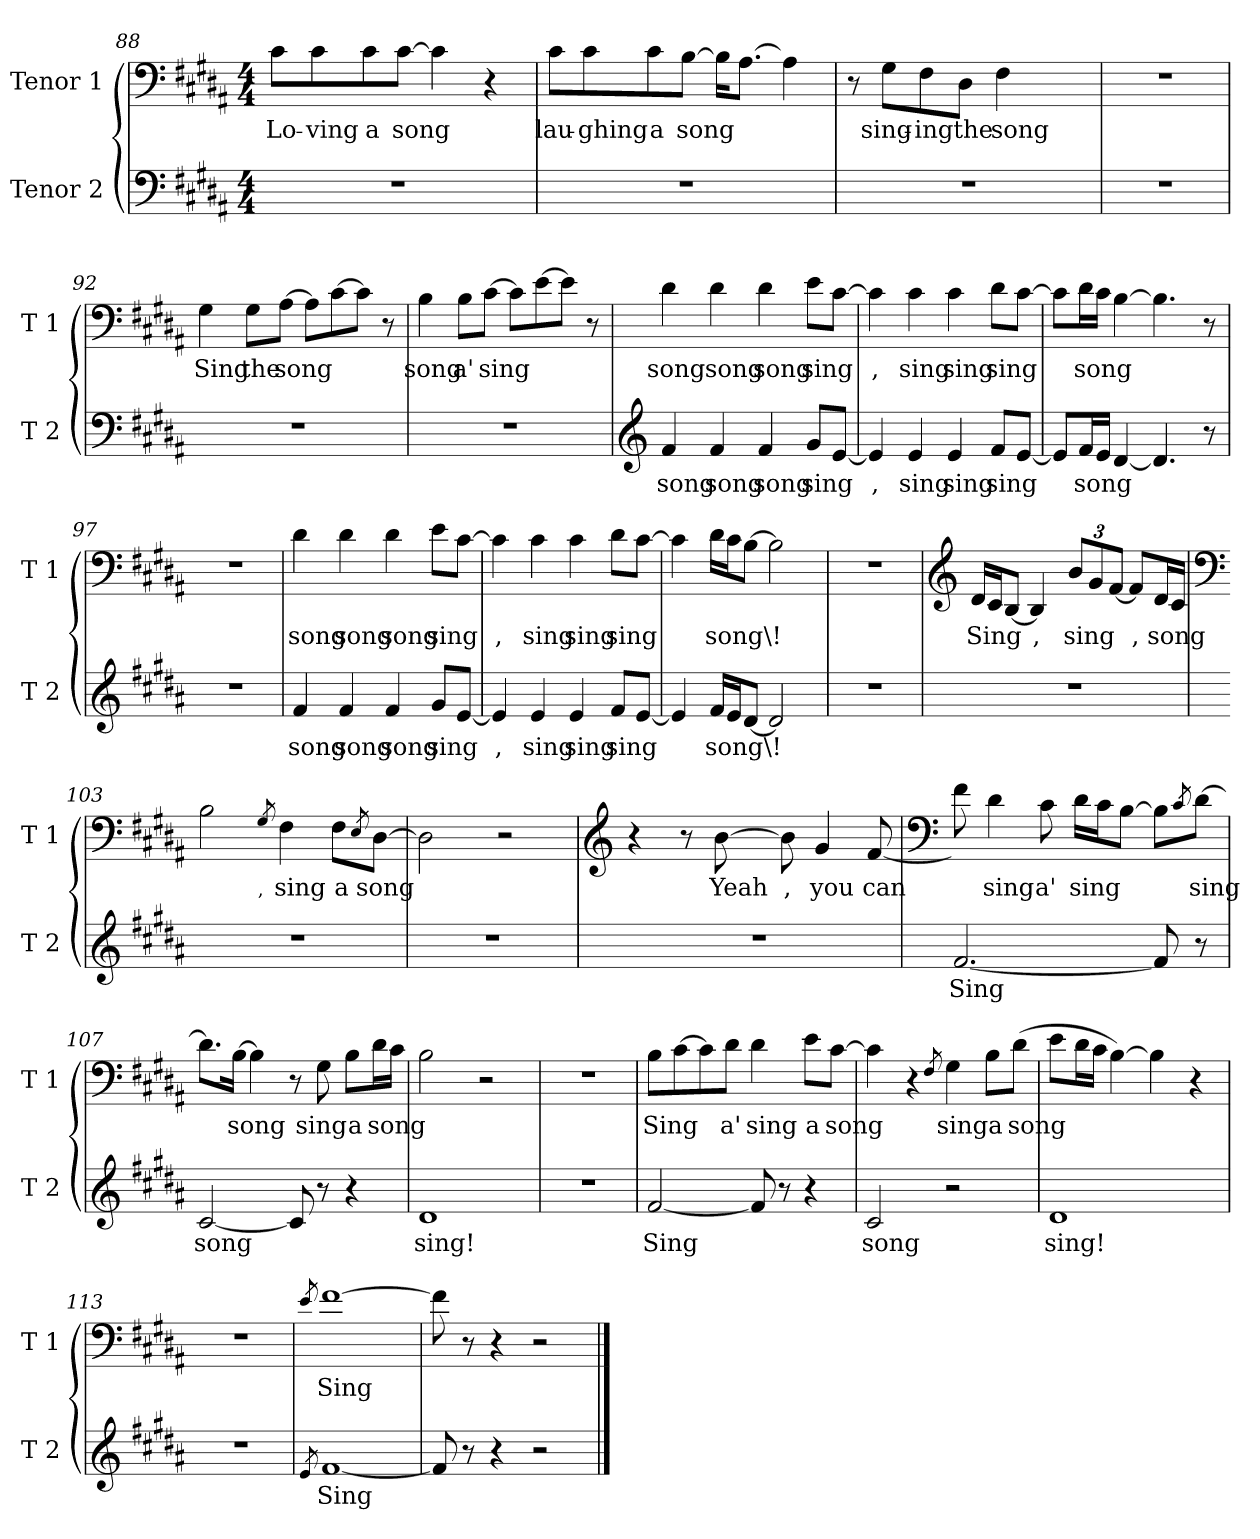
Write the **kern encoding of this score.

**kern	**text	**kern	**text
*part2	*part2	*part1	*part1
*staff2	*staff2	*staff1	*staff1
*I"Tenor 2	*	*I"Tenor 1	*
*I'T 2	*	*I'T 1	*
!!LO:PB:g=z
*clefF4	*	*clefF4	*
*k[f#c#g#d#a#]	*	*k[f#c#g#d#a#]	*
*B:	*	*B:	*
*M4/4	*	*M4/4	*
=88	=88	=88	=88
!	!	!	!LO:LY:b
1r	.	8c#\L	Lo-
!	!	!	!LO:LY:b
.	.	8c#\	-ving
!	!	!	!LO:LY:b
.	.	8c#\	a
!	!	!	!LO:LY:b
.	.	[8c#\J	song
.	.	4c#\]	.
!	!	!	!LO:LY:b
.	.	4r	,
=89	=89	=89	=89
!	!	!	!LO:LY:b
1r	.	8c#\L	lau-
!	!	!	!LO:LY:b
.	.	8c#\	-ghing
!	!	!	!LO:LY:b
.	.	8c#\	a
!	!	!	!LO:LY:b
.	.	[8B\J	song
.	.	16B\KL]	.
.	.	[8.A#\J	.
.	.	4A#\]	.
=90	=90	=90	=90
!	!	!	!LO:LY:b
1r	.	8r	,
!	!	!	!LO:LY:b
.	.	8G#\L	sing-
!	!	!	!LO:LY:b
.	.	8F#\	-ing
!	!	!	!LO:LY:b
.	.	8D#\J	the
!	!	!	!LO:LY:b
.	.	4F#\	song
.	.	4ryy	.
=91	=91	=91	=91
1r	.	1r	.
!!LO:LB:g=z
=92	=92	=92	=92
!	!	!	!LO:LY:b
1r	.	4G#\	Sing
!	!	!	!LO:LY:b
.	.	8G#\L	the
!	!	!	!LO:LY:b
.	.	[8A#\J	song
.	.	8A#\L]	.
.	.	[8c#\	.
.	.	8c#\J]	.
!	!	!	!LO:LY:b
.	.	8r	,
=93	=93	=93	=93
!	!	!	!LO:LY:b
1r	.	4B\	song
!	!	!	!LO:LY:b
.	.	8B\L	a'
!	!	!	!LO:LY:b
.	.	[8c#\J	sing
.	.	8c#\L]	.
.	.	[8e\	.
.	.	8e\J]	.
!	!	!	!LO:LY:b
.	.	8r	,
=94	=94	=94	=94
*clefG2	*	*	*
!	!LO:LY:b	!	!LO:LY:b
4f#/	song	4d#\	song
!	!LO:LY:b	!	!LO:LY:b
4f#/	song	4d#\	song
!	!LO:LY:b	!	!LO:LY:b
4f#/	song	4d#\	song
!	!LO:LY:b	!	!LO:LY:b
8g#/L	sing	8e\L	sing
[8e/J	.	[8c#\J	.
=95	=95	=95	=95
!	!LO:LY:b	!	!LO:LY:b
4e/]	,	4c#\]	,
!	!LO:LY:b	!	!LO:LY:b
4e/	sing	4c#\	sing
!	!LO:LY:b	!	!LO:LY:b
4e/	sing	4c#\	sing
!	!LO:LY:b	!	!LO:LY:b
8f#/L	sing	8d#\L	sing
[8e/J	.	[8c#\J	.
!!LO:LB:g=z
=96	=96	=96	=96
8e/L]	.	8c#\L]	.
!	!LO:LY:b	!	!LO:LY:b
16f#/L	song	16d#\L	song
16e/JJ	.	16c#\JJ	.
[4d#/	.	[4B\	.
4.d#/]	.	4.B\]	.
!	!LO:LY:b	!	!LO:LY:b
8r	\!	8r	\!
=97	=97	=97	=97
1r	.	1r	.
=98	=98	=98	=98
!	!LO:LY:b	!	!LO:LY:b
4f#/	song	4d#\	song
!	!LO:LY:b	!	!LO:LY:b
4f#/	song	4d#\	song
!	!LO:LY:b	!	!LO:LY:b
4f#/	song	4d#\	song
!	!LO:LY:b	!	!LO:LY:b
8g#/L	sing	8e\L	sing
[8e/J	.	[8c#\J	.
=99	=99	=99	=99
!	!LO:LY:b	!	!LO:LY:b
4e/]	,	4c#\]	,
!	!LO:LY:b	!	!LO:LY:b
4e/	sing	4c#\	sing
!	!LO:LY:b	!	!LO:LY:b
4e/	sing	4c#\	sing
!	!LO:LY:b	!	!LO:LY:b
8f#/L	sing	8d#\L	sing
[8e/J	.	[8c#\J	.
!!LO:LB:g=z
=100	=100	=100	=100
4e/]	.	4c#\]	.
!	!LO:LY:b	!	!LO:LY:b
16f#/LL	song	16d#\LL	song
16e/J	.	16c#\J	.
[8d#/J	.	[8B\J	.
!	!LO:LY:b	!	!LO:LY:b
2d#/]	\!	2B\]	\!
=101	=101	=101	=101
1r	.	1r	.
=102	=102	=102	=102
*	*	*clefG2	*
!	!	!	!LO:LY:b
1r	.	16d#/LL	Sing
.	.	16c#/J	.
.	.	[8B/J	.
!	!	!	!LO:LY:b
.	.	4B/]	,
!	!	!	!LO:LY:b
.	.	12b/L	sing
.	.	12g#/	.
.	.	[12f#/J	.
!	!	!	!LO:LY:b
.	.	8f#/L]	,
!	!	!	!LO:LY:b
.	.	16d#/L	song
.	.	16c#/JJ	.
!!LO:LB:g=z
=103	=103	=103	=103
*	*	*clefF4	*
1r	.	2B\	.
!	!	!	!LO:LY:b
.	.	8qG#/	,
!	!	!	!LO:LY:b
.	.	4F#\	sing
!	!	!	!LO:LY:b
.	.	8F#\L	a
.	.	8qE/	.
!	!	!	!LO:LY:b
.	.	[8D#\J	song
=104	=104	=104	=104
1r	.	2D#\]	.
!	!	!	!LO:LY:b
.	.	2r	.
=105	=105	=105	=105
*	*	*clefG2	*
1r	.	4r	.
.	.	8r	.
!	!	!	!LO:LY:b
.	.	[8b\	Yeah
!	!	!	!LO:LY:b
.	.	8b\]	,
!	!	!	!LO:LY:b
.	.	4g#/	you
!	!	!	!LO:LY:b
.	.	[8f#/	can
!!LO:PB:g=z
=106	=106	=106	=106
*	*	*clefF4	*
!	!LO:LY:b	!	!
[2.f#/	Sing	8f#\]	.
!	!	!	!LO:LY:b
.	.	4d#\	sing
!	!	!	!LO:LY:b
.	.	8c#\	a'
!	!	!	!LO:LY:b
.	.	16d#\LL	sing
.	.	16c#\J	.
.	.	[8B\J	.
8f#/]	.	8B\L]	.
.	.	8qc#/	.
!	!LO:LY:b	!	!LO:LY:b
8r	,	[8d#\J	sing
=107	=107	=107	=107
!	!LO:LY:b	!	!
[2c#/	song	8.d#\L]	.
!	!	!	!LO:LY:b
.	.	[16B\Jk	song
.	.	4B\]	.
!	!	!	!LO:LY:b
8c#/]	.	8r	,
!	!LO:LY:b	!	!LO:LY:b
8r	,	8G#\	sing
!	!	!	!LO:LY:b
4r	.	8B\L	a
!	!	!	!LO:LY:b
.	.	16d#\L	song
.	.	16c#\JJ	.
=108	=108	=108	=108
!	!LO:LY:b	!	!
1d#	sing!	2B\	.
!	!	!	!LO:LY:b
.	.	2r	.
!!LO:LB:g=z
=109	=109	=109	=109
1r	.	1r	.
=110	=110	=110	=110
!	!LO:LY:b	!	!LO:LY:b
[2f#/	Sing	8B\L	Sing
.	.	[8c#\	.
.	.	8c#\]	.
!	!	!	!LO:LY:b
.	.	8d#\J	a'
!	!	!	!LO:LY:b
8f#/]	.	4d#\	sing
!	!LO:LY:b	!	!
8r	,	.	.
!	!	!	!LO:LY:b
4r	.	8e\L	a
!	!	!	!LO:LY:b
.	.	[8c#\J	song
=111	=111	=111	=111
!	!LO:LY:b	!	!
2c#/	song	4c#\]	.
!	!	!	!LO:LY:b
.	.	4r	,
.	.	8qF#/	.
!	!LO:LY:b	!	!LO:LY:b
2r	,	4G#\	sing
!	!	!	!LO:LY:b
.	.	8B\L	a
!	!	!	!LO:LY:b
.	.	(>8d#\J	song
=112	=112	=112	=112
!	!LO:LY:b	!	!
1d#	sing!	8e\L	.
.	.	16d#\L	.
.	.	16c#\JJ	.
.	.	[4B\)	.
.	.	4B\]	.
!	!	!	!LO:LY:b
.	.	4r	.
!!LO:LB:g=z
=113	=113	=113	=113
1r	.	1r	.
=114	=114	=114	=114
8qe/	.	8qe/	.
!	!LO:LY:b	!	!LO:LY:b
[1f#	Sing	[1f#	Sing
=115	=115	=115	=115
8f#/]	.	8f#\]	.
!	!LO:LY:b	!	!LO:LY:b
8r	\!	8r	\!
4r	.	4r	.
2r	.	2r	.
==	==	==	==
*-	*-	*-	*-
